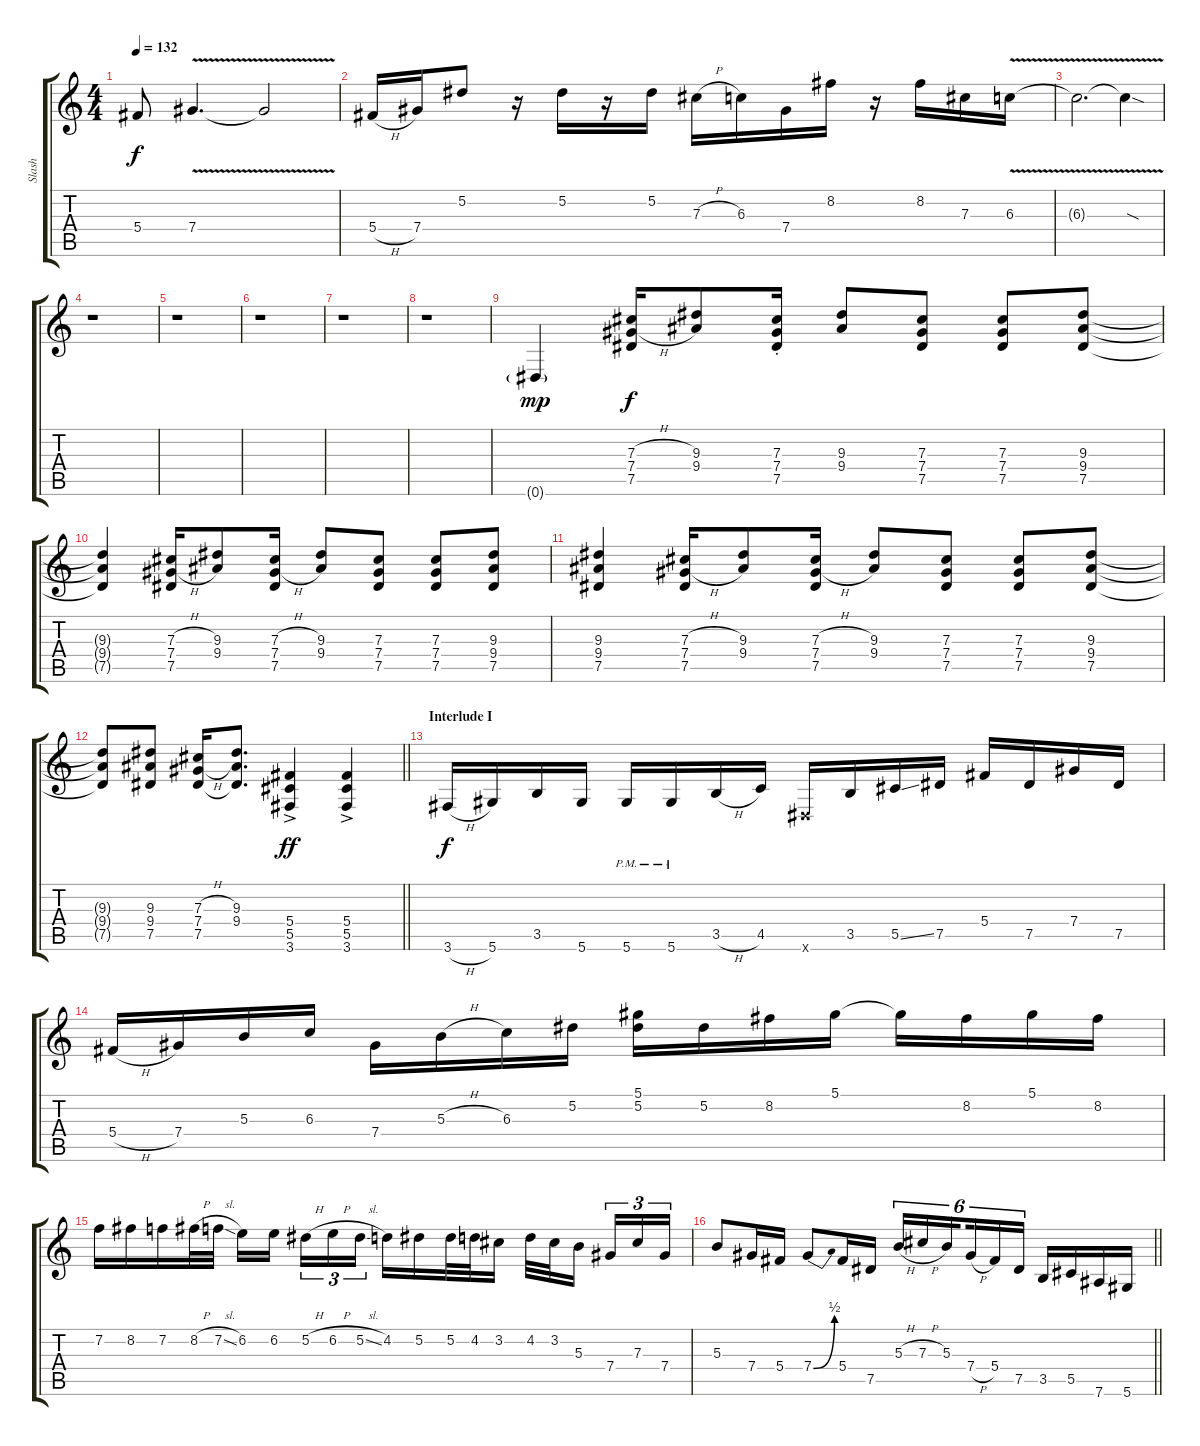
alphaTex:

\track ("Slash" "Slash") {instrument distortionguitar}
\staff {score tabs}
\tuning (Eb4 Bb3 Gb3 Db3 Ab2 Eb2) {hide}
\ts (4 4)
\tempo 132
\clef g2
\ks c
5.4.8{dy f} 7.4{v}.4{d} 7.4{v t}.2 |
5.4{h}.16 7.4.16 5.2.8 r.16 5.2.16 r.16 5.2.16 7.3{h}.16 6.3.16 7.4.16 8.2.16 r.16 8.2.16 7.3.16 6.3{v}.16 |
6.3{v t}.2{d} 6.3{sod t}.4 |
r.1 |
r.1 |
r.1 |
r.1 |
r.1 |
0.6{g}.4{dy mp} (7.3{h} 7.4{h} 7.5).16{dy f} (9.3 9.4).8 (7.3{st} 7.4{st} 7.5{st}).16 (9.3 9.4).8 (7.3 7.4 7.5).8 (7.3 7.4 7.5).8 (9.3 9.4 7.5).8 |
(9.3{t} 9.4{t} 7.5{t}).4 (7.3{h} 7.4{h} 7.5).16 (9.3 9.4).8 (7.3{h} 7.4{h} 7.5).16 (9.3 9.4).8 (7.3 7.4 7.5).8 (7.3 7.4 7.5).8 (9.3 9.4 7.5).8 |
(9.3 9.4 7.5).4 (7.3{h} 7.4{h} 7.5).16 (9.3 9.4).8 (7.3{h} 7.4{h} 7.5).16 (9.3 9.4).8 (7.3 7.4 7.5).8 (7.3 7.4 7.5).8 (9.3 9.4 7.5).8 |
\barLineRight lightlight
(9.3{t} 9.4{t} 7.5{t}).8 (9.3 9.4 7.5).8 (7.3{h} 7.4{h} 7.5).16 (9.3 9.4 7.5{t}).8{d} (5.4{ac} 5.5{ac} 3.6{ac}).4{dy ff} (5.4{ac} 5.5{ac} 3.6{ac}).4 |
\section ("" "Interlude I")
3.6{h}.16{dy f} 5.6.16 3.5.16 5.6.16 5.6{pm}.16 5.6{pm}.16 3.5{h}.16 4.5.16 0.6{x}.16 3.5.16 5.5{ss}.16 7.5.16 5.4.16 7.5.16 7.4.16 7.5.16 |
5.4{h}.16 7.4.16 5.3.16 6.3.16 7.4.16 5.3{h}.16 6.3.16 5.2.16 (5.1 5.2).16 5.2.16 8.2.16 5.1.16 5.1{t}.16 8.2.16 5.1.16 8.2.16 |
7.2.16 8.2.16 7.2.16 8.2{h}.32 7.2{sl}.32 6.2.16 6.2.16{beam splitsecondary} 5.2{h}.16{tu (3 2)} 6.2{h}.16{tu (3 2)} 5.2{sl}.16{tu (3 2)} 4.2.16 5.2.16 5.2.32 4.2.32 3.2.16 4.2.32 3.2.32 5.3.16{beam splitsecondary} 7.4.16{tu (3 2)} 7.3.16{tu (3 2)} 7.4.16{tu (3 2)} |
\barLineRight lightlight
5.3.8 7.4.16 5.4.16 7.4{be (bend 0 0 60 2)}.8 5.4.16 7.5.16 5.3{h}.16{tu (6 4)} 7.3{h}.16{tu (6 4)} 5.3.16{tu (6 4) beam splitsecondary} 7.4{h}.16{tu (6 4)} 5.4.16{tu (6 4)} 7.5.16{tu (6 4)} 3.5.16 5.5.16 7.6.16 5.6.16
